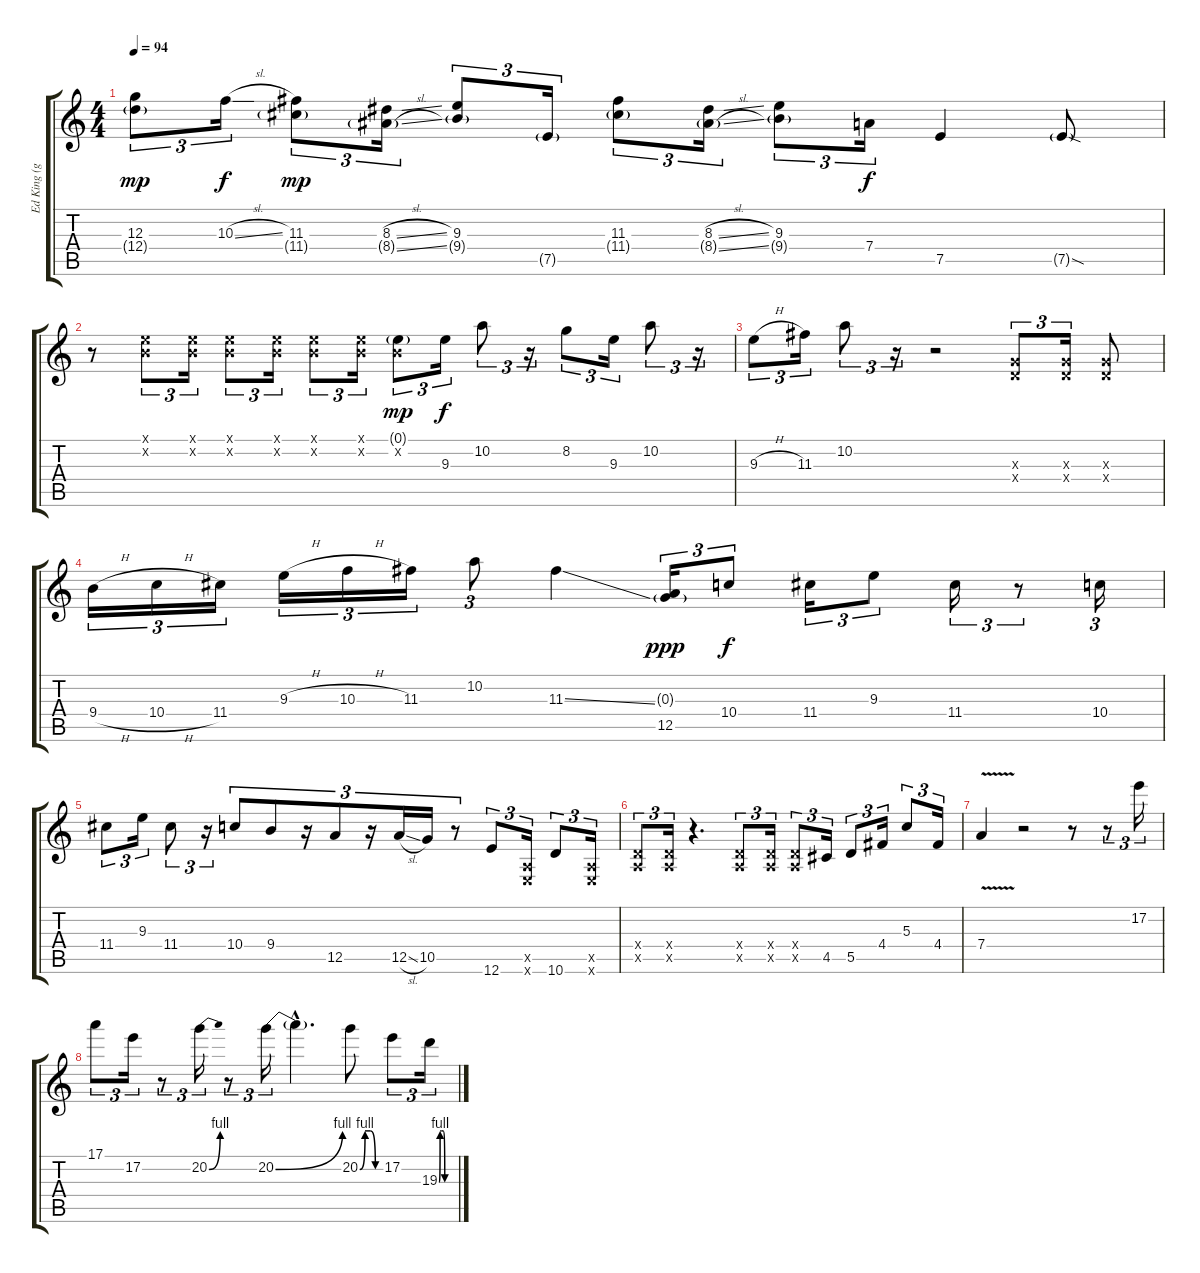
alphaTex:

\track ("Ed King (guitar fills)" "Ed King (g") {instrument overdrivenguitar}
\staff {score tabs}
\tuning (E4 B3 G3 D3 A2 E2) {hide}
\ts (4 4)
\tempo 94
\clef g2
\ks c
(12.3 12.4{g}).8{tu (3 2) dy mp} 10.3{sl}.16{tu (3 2) dy f} (11.3 11.4{g}).8{tu (3 2) dy mp} (8.3{sl} 8.4{sl g}).16{tu (3 2)} (9.3 9.4{g}).8{tu (3 2)} 7.5{g}.16{tu (3 2)} (11.3 11.4{g}).8{tu (3 2)} (8.3{sl} 8.4{sl g}).16{tu (3 2)} (9.3 9.4{g}).8{tu (3 2)} 7.4.16{tu (3 2) dy f} 7.5.4 7.5{sod g}.8 |
r.8 (0.1{x} 0.2{x}).8{tu (3 2)} (0.1{x} 0.2{x}).16{tu (3 2)} (0.1{x} 0.2{x}).8{tu (3 2)} (0.1{x} 0.2{x}).16{tu (3 2)} (0.1{x} 0.2{x}).8{tu (3 2)} (0.1{x} 0.2{x}).16{tu (3 2)} (0.1{g} 0.2{x}).8{tu (3 2) dy mp} 9.3.16{tu (3 2) dy f} 10.2.8{tu (3 2)} r.16{tu (3 2)} 8.2.8{tu (3 2)} 9.3.16{tu (3 2)} 10.2.8{tu (3 2)} r.16{tu (3 2)} |
9.3{h}.8{tu (3 2)} 11.3.16{tu (3 2)} 10.2.8{tu (3 2)} r.16{tu (3 2)} r.2 (0.3{x} 0.4{x}).8{tu (3 2)} (0.3{x} 0.4{x}).16{tu (3 2)} (0.3{x} 0.4{x}).8 |
9.4{h}.16{tu (3 2)} 10.4{h}.16{tu (3 2)} 11.4.16{tu (3 2)} 9.3{h}.16{tu (3 2)} 10.3{h}.16{tu (3 2)} 11.3.16{tu (3 2)} 10.2.8{tu (3 2)} 11.3{ss}.4 (0.3{g} 12.5).16{tu (3 2) dy ppp} 10.4.8{tu (3 2) dy f} 11.4.16{tu (3 2)} 9.3.8{tu (3 2)} 11.4.16{tu (3 2)} r.8{tu (3 2)} 10.4.16{tu (3 2)} |
11.4.8{tu (3 2)} 9.3.16{tu (3 2)} 11.4.8{tu (3 2)} r.16{tu (3 2)} 10.4.8{tu (3 2)} 9.4.8{tu (3 2)} r.16{tu (3 2)} 12.5.8{tu (3 2)} r.16{tu (3 2)} 12.5{sl}.16{tu (3 2)} 10.5.16{tu (3 2)} r.8{tu (3 2)} 12.6.8{tu (3 2)} (0.5{x} 0.6{x}).16{tu (3 2)} 10.6.8{tu (3 2)} (0.5{x} 0.6{x}).16{tu (3 2)} |
(0.4{x} 0.5{x}).8{tu (3 2)} (0.4{x} 0.5{x}).16{tu (3 2)} r.4{d} (0.4{x} 0.5{x}).8{tu (3 2)} (0.4{x} 0.5{x}).16{tu (3 2)} (0.4{x} 0.5{x}).8{tu (3 2)} 4.5.16{tu (3 2)} 5.5.8{tu (3 2)} 4.4.16{tu (3 2)} 5.3.8{tu (3 2)} 4.4.16{tu (3 2)} |
7.4{v}.4 r.2 r.8 r.8{tu (3 2)} 17.2.16{tu (3 2)} |
17.1.8{tu (3 2)} 17.2.16{tu (3 2)} r.8{tu (3 2)} 20.2{be (bend 0 0 60 4)}.16{tu (3 2)} r.8{tu (3 2)} 20.2{be (bend 0 0 60 4)}.16{tu (3 2)} 20.2{hac t}.4{d} 20.2{be (custom 0 0 15 4 30 4 45 0 60 0)}.8 17.2.8{tu (3 2)} 19.3{be (custom 0 0 3 4 8 4 15 4 21 0 31 0 45 0 60 0)}.16{tu (3 2)}
